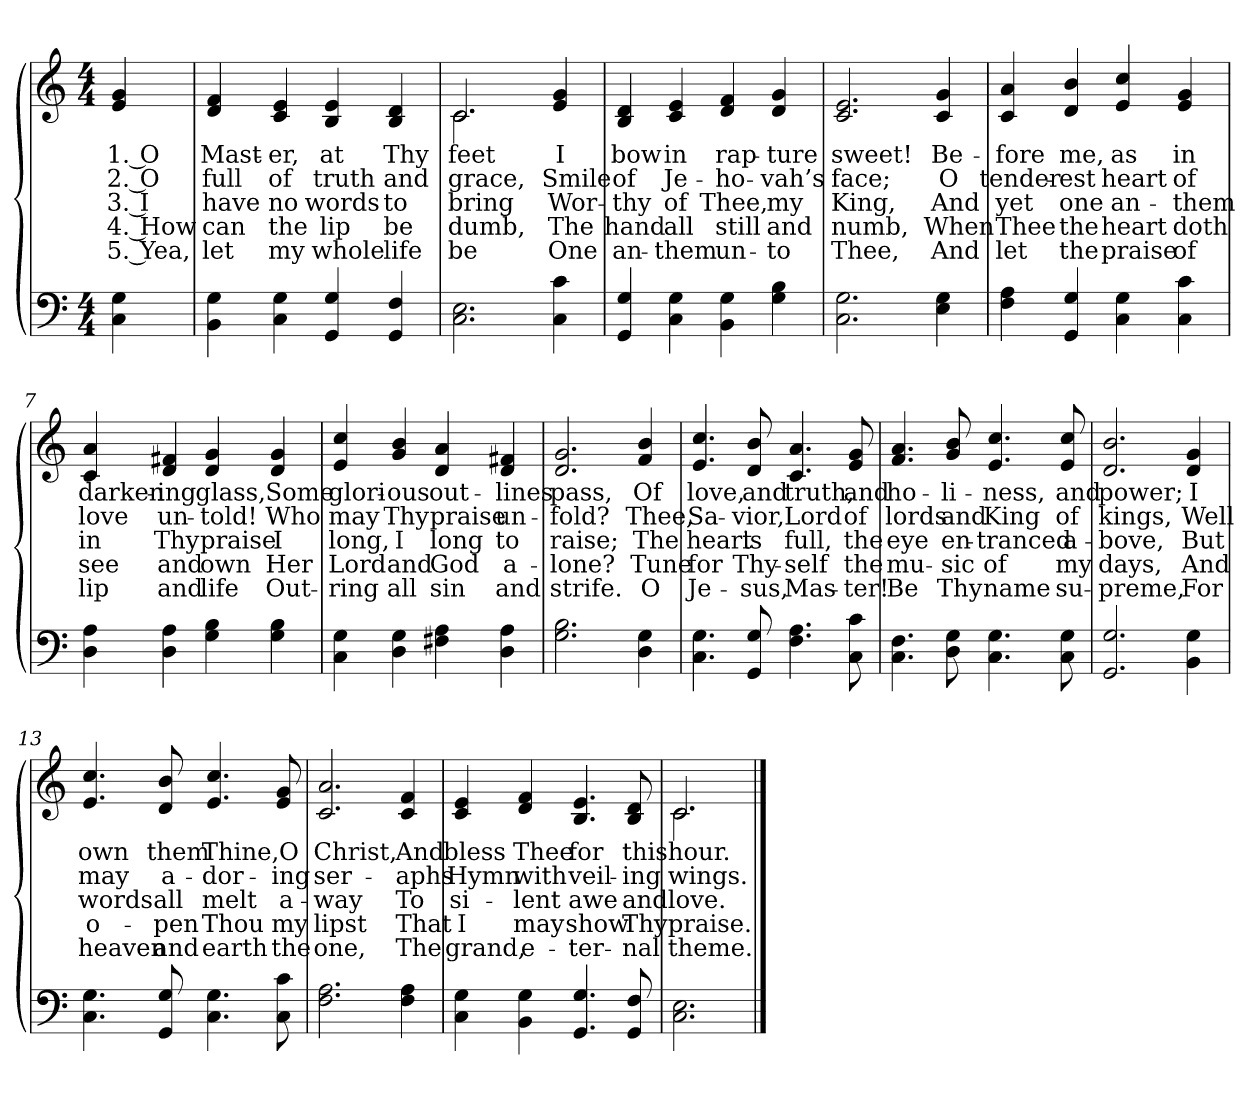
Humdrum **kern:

**kern	**kern	**text	**text	**text	**text	**text
*part2	*part1	*part1	*part1	*part1	*part1	*part1
*staff2	*staff1	*staff1	*staff1	*staff1	*staff1	*staff1
*clefF4	*clefG2	*	*	*	*	*
*k[]	*k[]	*	*	*	*	*
*M4/4	*M4/4	*	*	*	*	*
*MM115	*MM115	*	*	*	*	*
=1	=1	=1	=1	=1	=1	=1
!	!	!LO:LY:b	!LO:LY:b	!LO:LY:b	!LO:LY:b	!LO:LY:b
4C\ 4G\	4e/ 4g/	1. O	2. O	3. I	4. How	5. Yea,
=2	=2	=2	=2	=2	=2	=2
!	!	!LO:LY:b	!LO:LY:b	!LO:LY:b	!LO:LY:b	!LO:LY:b
4BB\ 4G\	4d/ 4f/	Mast-	full	have	can	let
!	!	!LO:LY:b	!LO:LY:b	!LO:LY:b	!LO:LY:b	!LO:LY:b
4C\ 4G\	4c/ 4e/	-er,	of	no	the	my
!	!	!LO:LY:b	!LO:LY:b	!LO:LY:b	!LO:LY:b	!LO:LY:b
4GG/ 4G/	4B/ 4e/	at	truth	words	lip	whole
!	!	!LO:LY:b	!LO:LY:b	!LO:LY:b	!LO:LY:b	!LO:LY:b
4GG/ 4F/	4B/ 4d/	Thy	and	to	be	life
=3	=3	=3	=3	=3	=3	=3
!	!	!LO:LY:b	!LO:LY:b	!LO:LY:b	!LO:LY:b	!LO:LY:b
*	*^	*	*	*	*	*
2.C\ 2.E\	2.c/	2.c\	feet	grace,	bring	dumb,	be
!	!	!	!LO:LY:b	!LO:LY:b	!LO:LY:b	!LO:LY:b	!LO:LY:b
4C\ 4c\	4e/ 4g/	4ryy	I	Smile	Wor-	The	One
=4	=4	=4	=4	=4	=4	=4	=4
!	!	!	!LO:LY:b	!LO:LY:b	!LO:LY:b	!LO:LY:b	!LO:LY:b
*	*v	*v	*	*	*	*	*
4GG/ 4G/	4B/ 4d/	bow	of	-thy	hand	an-
!	!	!LO:LY:b	!LO:LY:b	!LO:LY:b	!LO:LY:b	!LO:LY:b
4C\ 4G\	4c/ 4e/	in	Je-	of	all	-them
!	!	!LO:LY:b	!LO:LY:b	!LO:LY:b	!LO:LY:b	!LO:LY:b
4BB\ 4G\	4d/ 4f/	rap-	-ho-	Thee,	still	un-
!	!	!LO:LY:b	!LO:LY:b	!LO:LY:b	!LO:LY:b	!LO:LY:b
4G\ 4B\	4d/ 4g/	-ture	-vah’s	my	and	-to
=5	=5	=5	=5	=5	=5	=5
!	!	!LO:LY:b	!LO:LY:b	!LO:LY:b	!LO:LY:b	!LO:LY:b
2.C\ 2.G\	2.c/ 2.e/	sweet!	face;	King,	numb,	Thee,
!	!	!LO:LY:b	!LO:LY:b	!LO:LY:b	!LO:LY:b	!LO:LY:b
4E\ 4G\	4c/ 4g/	Be-	O	And	When	And
!!LO:LB:g=z
=6	=6	=6	=6	=6	=6	=6
!	!	!LO:LY:b	!LO:LY:b	!LO:LY:b	!LO:LY:b	!LO:LY:b
4F\ 4A\	4c/ 4a/	-fore	tender-	yet	Thee	let
!	!	!LO:LY:b	!LO:LY:b	!LO:LY:b	!LO:LY:b	!LO:LY:b
4GG/ 4G/	4d/ 4b/	me,	-est	one	the	the
!	!	!LO:LY:b	!LO:LY:b	!LO:LY:b	!LO:LY:b	!LO:LY:b
4C\ 4G\	4e/ 4cc/	as	heart	an-	heart	praise
!	!	!LO:LY:b	!LO:LY:b	!LO:LY:b	!LO:LY:b	!LO:LY:b
4C\ 4c\	4e/ 4g/	in	of	-them	doth	of
=7	=7	=7	=7	=7	=7	=7
!	!	!LO:LY:b	!LO:LY:b	!LO:LY:b	!LO:LY:b	!LO:LY:b
4D\ 4A\	4c/ 4a/	darken-	love	in	see	lip
!	!	!LO:LY:b	!LO:LY:b	!LO:LY:b	!LO:LY:b	!LO:LY:b
4D\ 4A\	4d/ 4f#X/	-ing	un-	Thy	and	and
!	!	!LO:LY:b	!LO:LY:b	!LO:LY:b	!LO:LY:b	!LO:LY:b
4G\ 4B\	4d/ 4g/	glass,	-told!	praise	own	life
!	!	!LO:LY:b	!LO:LY:b	!LO:LY:b	!LO:LY:b	!LO:LY:b
4G\ 4B\	4d/ 4g/	Some	Who	I	Her	Out-
=8	=8	=8	=8	=8	=8	=8
!	!	!LO:LY:b	!LO:LY:b	!LO:LY:b	!LO:LY:b	!LO:LY:b
4C\ 4G\	4e/ 4cc/	glori-	may	long,	Lord	-ring
!	!	!LO:LY:b	!LO:LY:b	!LO:LY:b	!LO:LY:b	!LO:LY:b
4D\ 4G\	4g/ 4b/	-ous	Thy	I	and	all
!	!	!LO:LY:b	!LO:LY:b	!LO:LY:b	!LO:LY:b	!LO:LY:b
4F#X\ 4A\	4d/ 4a/	out-	praise	long	God	sin
!	!	!LO:LY:b	!LO:LY:b	!LO:LY:b	!LO:LY:b	!LO:LY:b
4D\ 4A\	4d/ 4f#X/	-lines	un-	to	a-	and
=9	=9	=9	=9	=9	=9	=9
!	!	!LO:LY:b	!LO:LY:b	!LO:LY:b	!LO:LY:b	!LO:LY:b
2.G\ 2.B\	2.d/ 2.g/	pass,	-fold?	raise;	-lone?	strife.
!	!	!LO:LY:b	!LO:LY:b	!LO:LY:b	!LO:LY:b	!LO:LY:b
4D\ 4G\	4f/ 4b/	Of	Thee,	The	Tune	O
!!LO:LB:g=z
=10	=10	=10	=10	=10	=10	=10
!	!	!LO:LY:b	!LO:LY:b	!LO:LY:b	!LO:LY:b	!LO:LY:b
4.C\ 4.G\	4.e/ 4.cc/	love,	Sa-	heart	for	Je-
!	!	!LO:LY:b	!LO:LY:b	!LO:LY:b	!LO:LY:b	!LO:LY:b
8GG/ 8G/	8d/ 8b/	and	-vior,	is	Thy-	-sus,
!	!	!LO:LY:b	!LO:LY:b	!LO:LY:b	!LO:LY:b	!LO:LY:b
4.F\ 4.A\	4.c/ 4.a/	truth,	Lord	full,	-self	Mas-
!	!	!LO:LY:b	!LO:LY:b	!LO:LY:b	!LO:LY:b	!LO:LY:b
8C\ 8c\	8e/ 8g/	and	of	the	the	-ter!
=11	=11	=11	=11	=11	=11	=11
!	!	!LO:LY:b	!LO:LY:b	!LO:LY:b	!LO:LY:b	!LO:LY:b
4.C\ 4.F\	4.f/ 4.a/	ho-	lords	eye	mu-	Be
!	!	!LO:LY:b	!LO:LY:b	!LO:LY:b	!LO:LY:b	!LO:LY:b
8D\ 8G\	8g/ 8b/	-li-	and	en-	-sic	Thy
!	!	!LO:LY:b	!LO:LY:b	!LO:LY:b	!LO:LY:b	!LO:LY:b
4.C\ 4.G\	4.e/ 4.cc/	-ness,	King	-tranced	of	name
!	!	!LO:LY:b	!LO:LY:b	!LO:LY:b	!LO:LY:b	!LO:LY:b
8C\ 8G\	8e/ 8cc/	and	of	a-	my	su-
=12	=12	=12	=12	=12	=12	=12
!	!	!LO:LY:b	!LO:LY:b	!LO:LY:b	!LO:LY:b	!LO:LY:b
2.GG/ 2.G/	2.d/ 2.b/	power;	kings,	-bove,	days,	-preme,
!	!	!LO:LY:b	!LO:LY:b	!LO:LY:b	!LO:LY:b	!LO:LY:b
4BB\ 4G\	4d/ 4g/	I	Well	But	And	For
=13	=13	=13	=13	=13	=13	=13
!	!	!LO:LY:b	!LO:LY:b	!LO:LY:b	!LO:LY:b	!LO:LY:b
4.C\ 4.G\	4.e/ 4.cc/	own	may	words	o-	heaven
!	!	!LO:LY:b	!LO:LY:b	!LO:LY:b	!LO:LY:b	!LO:LY:b
8GG/ 8G/	8d/ 8b/	them	a-	all	-pen	and
!	!	!LO:LY:b	!LO:LY:b	!LO:LY:b	!LO:LY:b	!LO:LY:b
4.C\ 4.G\	4.e/ 4.cc/	Thine,	-dor-	melt	Thou	earth
!	!	!LO:LY:b	!LO:LY:b	!LO:LY:b	!LO:LY:b	!LO:LY:b
8C\ 8c\	8e/ 8g/	O	-ing	a-	my	the
=14	=14	=14	=14	=14	=14	=14
!	!	!LO:LY:b	!LO:LY:b	!LO:LY:b	!LO:LY:b	!LO:LY:b
2.F\ 2.A\	2.c/ 2.a/	Christ,	ser-	-way	lipst	one,
!	!	!LO:LY:b	!LO:LY:b	!LO:LY:b	!LO:LY:b	!LO:LY:b
4F\ 4A\	4c/ 4f/	And	-aphs	To	That	The
!!LO:PB:g=z
=15	=15	=15	=15	=15	=15	=15
!	!	!LO:LY:b	!LO:LY:b	!LO:LY:b	!LO:LY:b	!LO:LY:b
4C\ 4G\	4c/ 4e/	bless	Hymn	si-	I	grand,
!	!	!LO:LY:b	!LO:LY:b	!LO:LY:b	!LO:LY:b	!LO:LY:b
4BB\ 4G\	4d/ 4f/	Thee	with	-lent	may	e-
!	!	!LO:LY:b	!LO:LY:b	!LO:LY:b	!LO:LY:b	!LO:LY:b
4.GG/ 4.G/	4.B/ 4.e/	for	veil-	awe	show	-ter-
!	!	!LO:LY:b	!LO:LY:b	!LO:LY:b	!LO:LY:b	!LO:LY:b
8GG/ 8F/	8B/ 8d/	this	-ing	and	Thy	-nal
=16	=16	=16	=16	=16	=16	=16
!	!	!LO:LY:b	!LO:LY:b	!LO:LY:b	!LO:LY:b	!LO:LY:b
*	*^	*	*	*	*	*
2.C\ 2.E\	2.c/	2.c\	hour.	wings.	love.	praise.	theme.
*	*v	*v	*	*	*	*	*
==	==	==	==	==	==	==
*-	*-	*-	*-	*-	*-	*-
